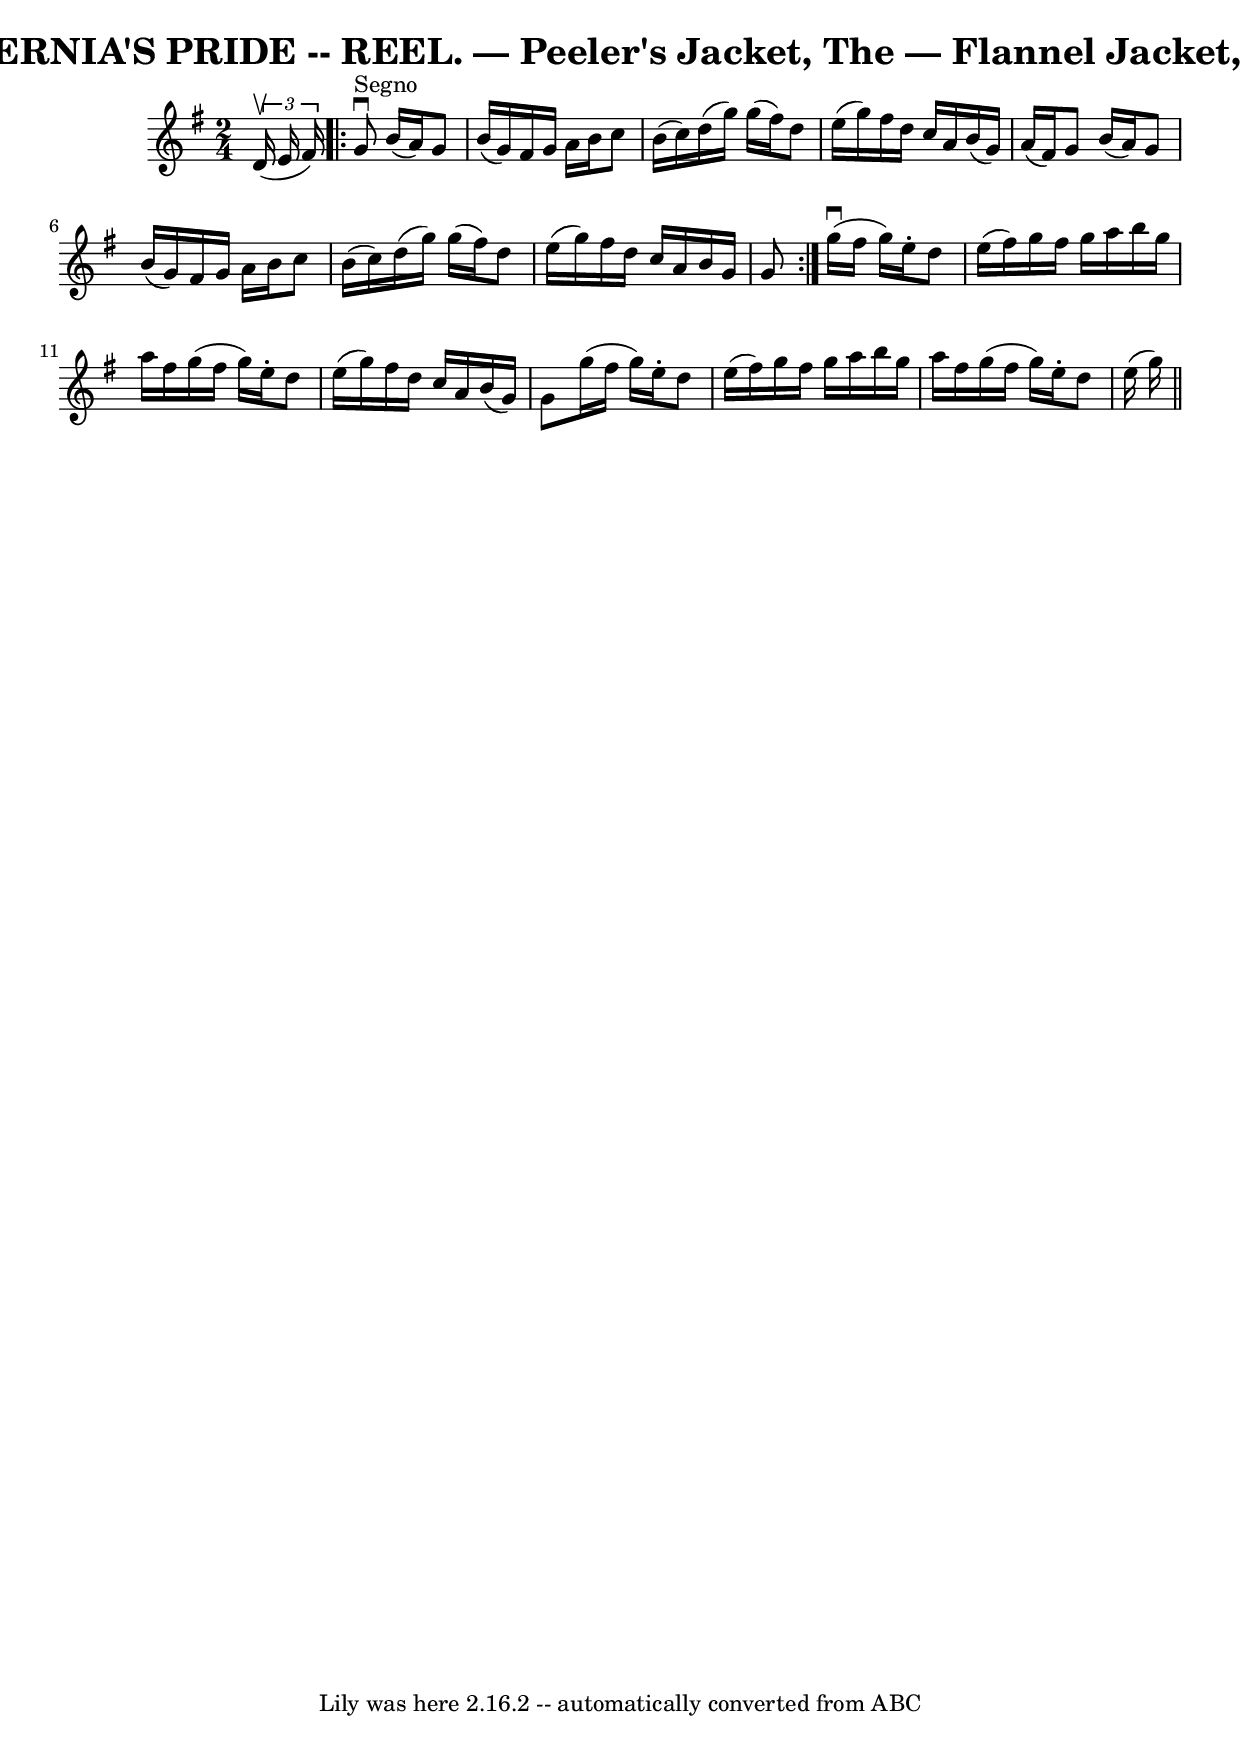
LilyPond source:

\version "2.16.2"
\include "Mammoth.ily"
\header {
  %% book = "Coles 43.2"
  crossRefNumber = "1"
  footnotes = ""
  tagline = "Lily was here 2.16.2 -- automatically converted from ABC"
  title = "HIBERNIA'S PRIDE -- REEL. — Peeler's Jacket, The — Flannel Jacket, The"

}
voicedefault =  {


  \time 2/4 
  \key g \major
  \times 2/3 { d'16 (^\upbow e'16 fis'16) 
	     }   

  \repeat volta 2 {
    g'8^"Segno"^\downbow b'16 (a'16) g'8 b'16 (
    g'16) |
    fis'16 g'16 a'16 b'16 c''8 b'16 (c''16) |
    d''16 (g''16) g''16 (fis''16) d''8 e''16 (
    g''16) |
    fis''16 d''16 c''16 a'16 b'16 (g'16)   
    a'16 (fis'16) |
    g'8 b'16 (a'16) g'8 b'16 (
    g'16) |
    fis'16 g'16 a'16 b'16 c''8 b'16 (c''16) |
    d''16 (g''16) g''16 (fis''16) d''8 e''16 (
    g''16) |
    fis''16 d''16 c''16 a'16 b'16 g'16 g'8  

  } g''16 (^\downbow fis''16 g''16) e''16-. d''8 e''16 (
  fis''16) |
  g''16 fis''16 g''16 a''16 b''16 g''16    
  a''16 fis''16  |
  g''16 (fis''16 g''16) e''16-. d''8   
  e''16 (g''16) |
  fis''16 d''16 c''16 a'16 b'16 (
  g'16) g'8  |
  g''16 (fis''16 g''16) e''16-. d''8   
  e''16 (fis''16) |
  g''16 fis''16 g''16 a''16 b''16   
  g''16 a''16 fis''16  |
  g''16 (fis''16 g''16) e''16-. d''8 e''16 (g''16) \bar "||"   

}

\score{
  <<

    \context Staff="default"
    {
      \voicedefault 
      
    }

  >>
  \layout {
    
  }
  \midi {
  }

}
